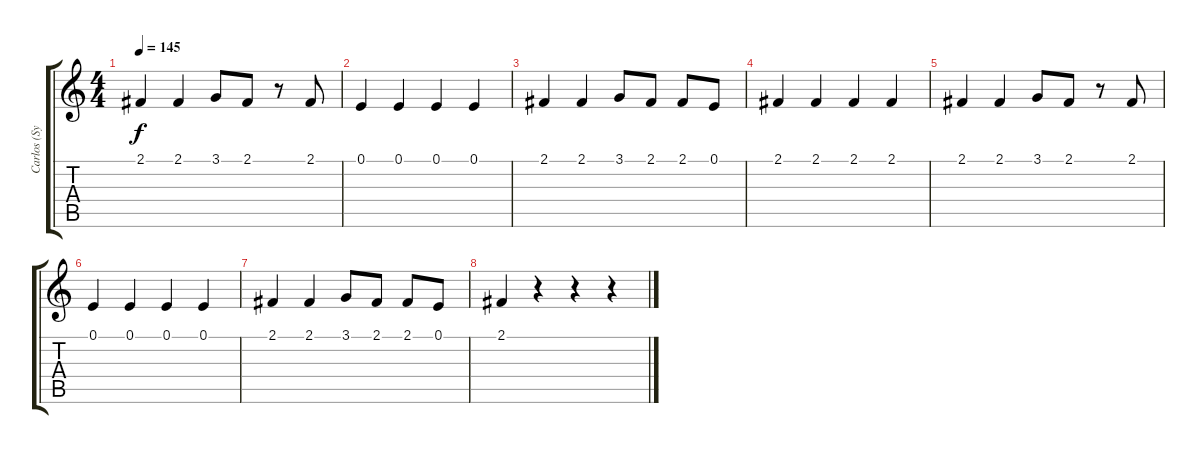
\track ("Carlos (Synth 1)" "Carlos (Sy") {instrument drawbarorgan}
\staff {score tabs}
\tuning (E4 B3 G3 D3 A2 E2) {hide}
\ts (4 4)
\tempo 145
\clef g2
\ks c
2.1.4{dy f} 2.1.4 3.1.8 2.1.8 r.8 2.1.8 |
0.1.4 0.1.4 0.1.4 0.1.4 |
2.1.4 2.1.4 3.1.8 2.1.8 2.1.8 0.1.8 |
2.1.4 2.1.4 2.1.4 2.1.4 |
2.1.4 2.1.4 3.1.8 2.1.8 r.8 2.1.8 |
0.1.4 0.1.4 0.1.4 0.1.4 |
2.1.4 2.1.4 3.1.8 2.1.8 2.1.8 0.1.8 |
2.1.4 r.4 r.4 r.4
